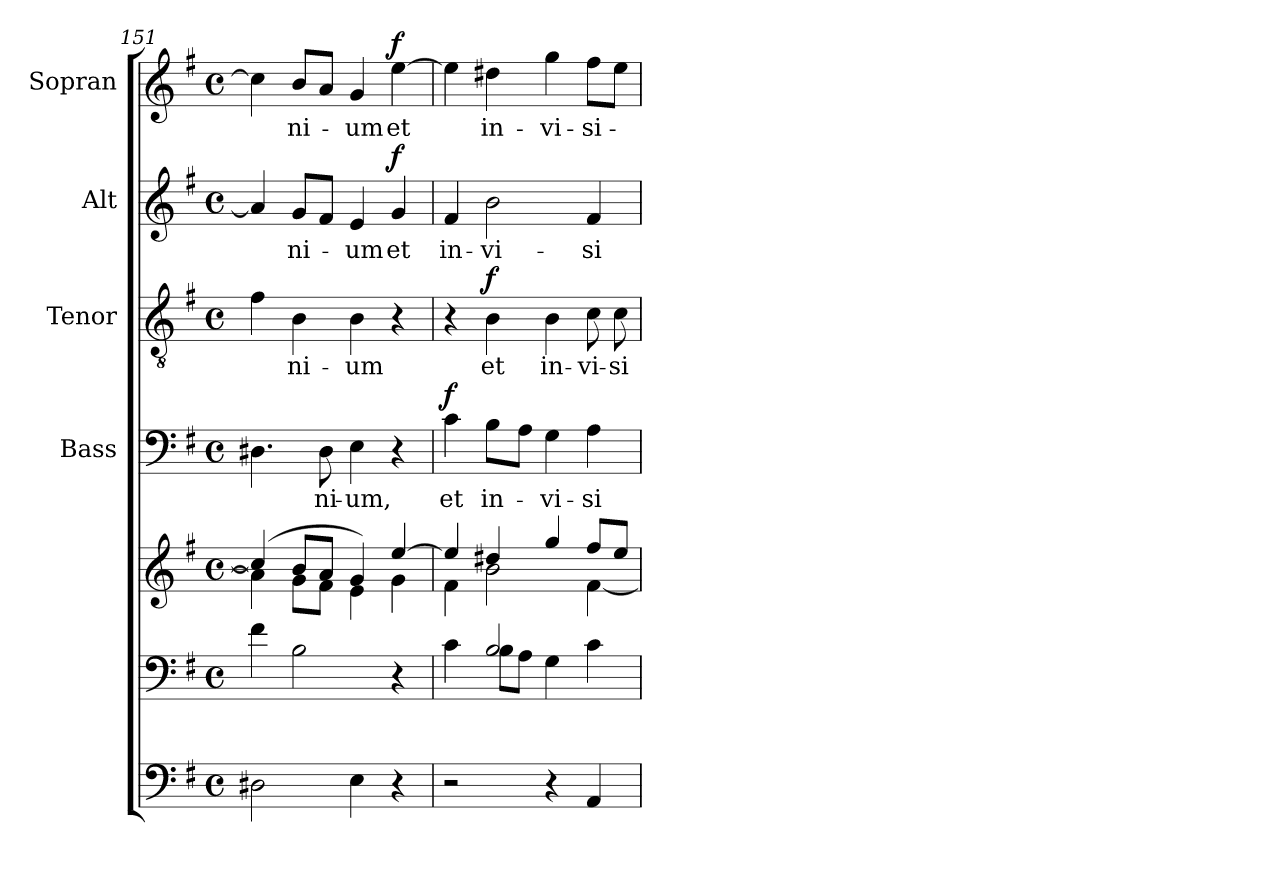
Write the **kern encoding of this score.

**kern	**kern	**kern	**kern	**text	**dynam	**kern	**text	**dynam	**kern	**text	**dynam	**kern	**text	**dynam
*part6	*part5	*part5	*part4	*part4	*part4	*part3	*part3	*part3	*part2	*part2	*part2	*part1	*part1	*part1
*staff7	*staff6	*staff5	*staff4	*staff4	*staff4	*staff3	*staff3	*staff3	*staff2	*staff2	*staff2	*staff1	*staff1	*staff1
*	*	*	*I"Bass	*	*	*I"Tenor	*	*	*I"Alt	*	*	*I"Sopran	*	*
*	*	*	*I'B.	*	*	*I'T.	*	*	*I'A.	*	*	*I'S.	*	*
!!LO:PB:g=z
*clefF4	*clefF4	*clefG2	*clefF4	*	*	*clefGv2	*	*	*clefG2	*	*	*clefG2	*	*
*ITrd7c12	*	*	*	*	*	*	*	*	*	*	*	*	*	*
*k[f#]	*k[f#]	*k[f#]	*k[f#]	*	*	*k[f#]	*	*	*k[f#]	*	*	*k[f#]	*	*
*G:	*G:	*G:	*G:	*	*	*G:	*	*	*G:	*	*	*G:	*	*
*M4/4	*M4/4	*M4/4	*M4/4	*	*	*M4/4	*	*	*M4/4	*	*	*M4/4	*	*
*met(c)	*met(c)	*met(c)	*met(c)	*	*	*met(c)	*	*	*met(c)	*	*	*met(c)	*	*
=151	=151	=151	=151	=151	=151	=151	=151	=151	=151	=151	=151	=151	=151	=151
*	*	*^	*	*	*	*	*	*	*	*	*	*	*	*
2DD#X\	4f#\	(4cc/]	4a\]	4.D#X\	.	.	4f#\	.	.	4a/]	.	.	4cc\]	.	.
!	!	!	!	!	!	!	!	!LO:LY:b	!	!	!LO:LY:b	!	!	!LO:LY:b	!
.	2B\	8b/L	8g\L	.	.	.	4B\	-ni-	.	8g/L	-ni-	.	8b/L	-ni-	.
!	!	!	!	!	!LO:LY:b	!	!	!	!	!	!	!	!	!	!
.	.	8a/J	8f#\J	8D#\	-ni-	.	.	.	.	8f#/J	.	.	8a/J	.	.
!	!	!	!	!	!LO:LY:b	!	!	!LO:LY:b	!	!	!LO:LY:b	!	!	!LO:LY:b	!
4EE\	.	4g/)	4e\	4E\	-um,	.	4B\	-um	.	4e/	-um	.	4g/	-um	.
!	!	!	!	!	!	!	!	!	!	!	!LO:LY:b	!LO:DY:a	!	!LO:LY:b	!LO:DY:a
4r	4r	[>4ee/	4g\	4r	.	.	4r	.	.	4g/	et	f	[4ee\	et	f
=152	=152	=152	=152	=152	=152	=152	=152	=152	=152	=152	=152	=152	=152	=152	=152
*	*^	*	*	*	*	*	*	*	*	*	*	*	*	*	*
!	!	!	!	!	!	!LO:LY:b	!LO:DY:a	!	!	!	!	!LO:LY:b	!	!	!	!
2r	4ryy	4c\	4ee/]	4f#\	4c\	et	f	4r	.	.	4f#/	in-	.	4ee\]	.	.
!	!	!	!	!	!	!LO:LY:b	!	!	!LO:LY:b	!LO:DY:a	!	!LO:LY:b	!	!	!LO:LY:b	!
.	2B/	8B\L	4dd#X/	2b\	8B\L	in-	.	4B\	et	f	2b\	-vi-	.	4dd#X\	in-	.
.	.	8A\J	.	.	8A\J	.	.	.	.	.	.	.	.	.	.	.
!	!	!	!	!	!	!LO:LY:b	!	!	!LO:LY:b	!	!	!	!	!	!LO:LY:b	!
4r	.	4G\	4gg/	.	4G\	-vi-	.	4B\	in-	.	.	.	.	4gg\	-vi-	.
!	!	!	!	!	!	!LO:LY:b	!	!	!LO:LY:b	!	!	!LO:LY:b	!	!	!LO:LY:b	!
4AAA/	4ryy	4c\	8ff#/L	[<4f#\	4A\	-si-	.	8c\	-vi-	.	4f#/	-si-	.	8ff#\L	-si-	.
!	!	!	!	!	!	!	!	!	!LO:LY:b	!	!	!	!	!	!	!
.	.	.	8ee/J	.	.	.	.	8c\	-si-	.	.	.	.	8ee\J	.	.
*	*v	*v	*	*	*	*	*	*	*	*	*	*	*	*	*	*
*	*	*v	*v	*	*	*	*	*	*	*	*	*	*	*	*
=	=	=	=	=	=	=	=	=	=	=	=	=	=	=
*-	*-	*-	*-	*-	*-	*-	*-	*-	*-	*-	*-	*-	*-	*-
